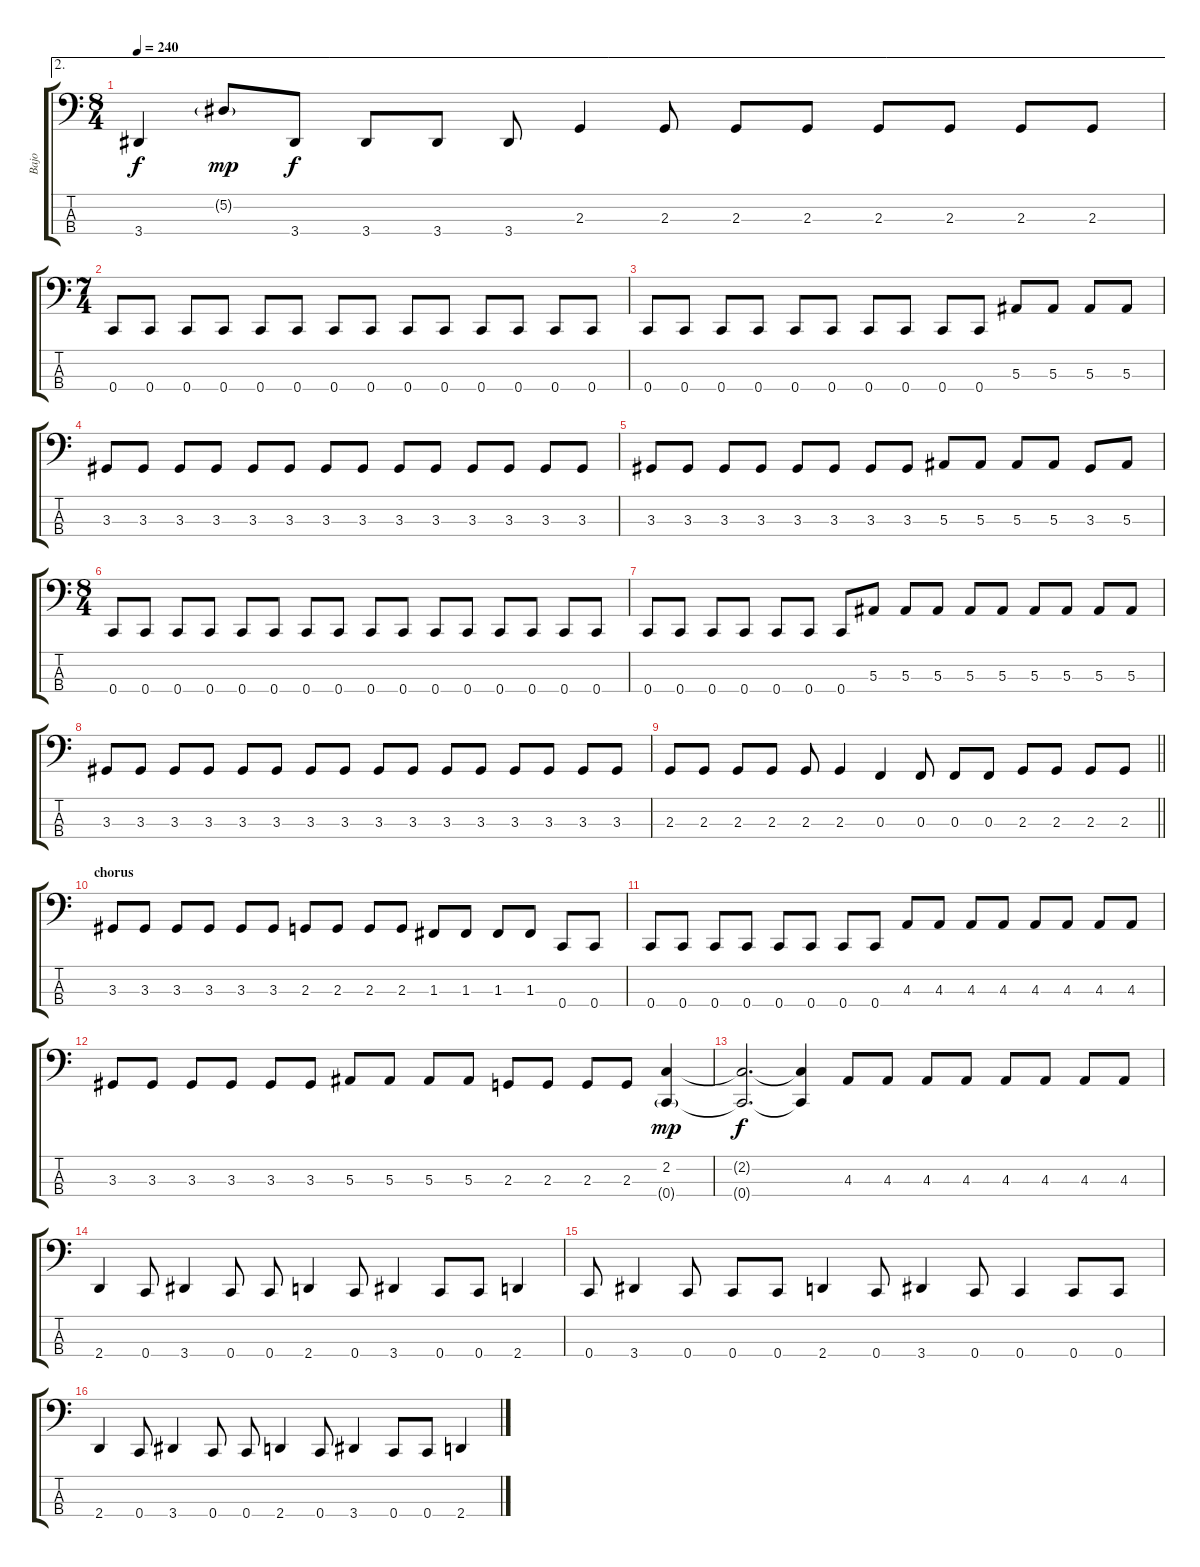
\track ("Bajo" "Bajo") {instrument electricbassfinger}
\staff {score tabs}
\tuning (Eb2 Bb1 F1 C1) {hide}
\ae 2
\ts (8 4)
\tempo 240
\clef f4
\ks c
3.4.4{dy f} 5.2{g}.8{dy mp} 3.4.8{dy f} 3.4.8 3.4.8 3.4.8 2.3.4 2.3.8 2.3.8 2.3.8 2.3.8 2.3.8 2.3.8 2.3.8 |
\ts (7 4)
0.4.8 0.4.8 0.4.8 0.4.8 0.4.8 0.4.8 0.4.8 0.4.8 0.4.8 0.4.8 0.4.8 0.4.8 0.4.8 0.4.8 |
0.4.8 0.4.8 0.4.8 0.4.8 0.4.8 0.4.8 0.4.8 0.4.8 0.4.8 0.4.8 5.3.8 5.3.8 5.3.8 5.3.8 |
3.3.8 3.3.8 3.3.8 3.3.8 3.3.8 3.3.8 3.3.8 3.3.8 3.3.8 3.3.8 3.3.8 3.3.8 3.3.8 3.3.8 |
3.3.8 3.3.8 3.3.8 3.3.8 3.3.8 3.3.8 3.3.8 3.3.8 5.3.8 5.3.8 5.3.8 5.3.8 3.3.8 5.3.8 |
\ts (8 4)
0.4.8 0.4.8 0.4.8 0.4.8 0.4.8 0.4.8 0.4.8 0.4.8 0.4.8 0.4.8 0.4.8 0.4.8 0.4.8 0.4.8 0.4.8 0.4.8 |
0.4.8 0.4.8 0.4.8 0.4.8 0.4.8 0.4.8 0.4.8 5.3.8 5.3.8 5.3.8 5.3.8 5.3.8 5.3.8 5.3.8 5.3.8 5.3.8 |
3.3.8 3.3.8 3.3.8 3.3.8 3.3.8 3.3.8 3.3.8 3.3.8 3.3.8 3.3.8 3.3.8 3.3.8 3.3.8 3.3.8 3.3.8 3.3.8 |
\barLineRight lightlight
2.3.8 2.3.8 2.3.8 2.3.8 2.3.8 2.3.4 0.3.4 0.3.8 0.3.8 0.3.8 2.3.8 2.3.8 2.3.8 2.3.8 |
\section ("" "chorus")
3.3.8 3.3.8 3.3.8 3.3.8 3.3.8 3.3.8 2.3.8 2.3.8 2.3.8 2.3.8 1.3.8 1.3.8 1.3.8 1.3.8 0.4.8 0.4.8 |
0.4.8 0.4.8 0.4.8 0.4.8 0.4.8 0.4.8 0.4.8 0.4.8 4.3.8 4.3.8 4.3.8 4.3.8 4.3.8 4.3.8 4.3.8 4.3.8 |
3.3.8 3.3.8 3.3.8 3.3.8 3.3.8 3.3.8 5.3.8 5.3.8 5.3.8 5.3.8 2.3.8 2.3.8 2.3.8 2.3.8 (2.2 0.4{g}).4{dy mp} |
(2.2{t} 0.4{t}).2{d dy f} (2.2{t} 0.4{t}).4 4.3.8 4.3.8 4.3.8 4.3.8 4.3.8 4.3.8 4.3.8 4.3.8 |
2.4.4 0.4.8 3.4.4 0.4.8 0.4.8 2.4.4 0.4.8 3.4.4 0.4.8 0.4.8 2.4.4 |
0.4.8 3.4.4 0.4.8 0.4.8 0.4.8 2.4.4 0.4.8 3.4.4 0.4.8 0.4.4 0.4.8 0.4.8 |
2.4.4 0.4.8 3.4.4 0.4.8 0.4.8 2.4.4 0.4.8 3.4.4 0.4.8 0.4.8 2.4.4
